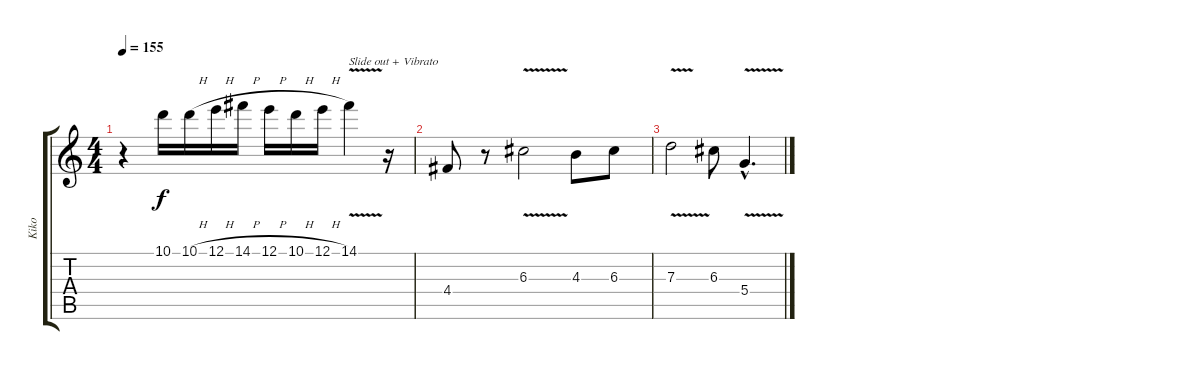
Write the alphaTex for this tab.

\track ("Kiko " "Kiko ") {instrument overdrivenguitar}
\staff {score tabs}
\tuning (E4 B3 G3 D3 A2 E2) {hide}
\ts (4 4)
\tempo 155
\clef g2
\ks c
r.4{dy f} 10.1.16 10.1{h}.16 12.1{h}.16 14.1{h}.16 12.1{h}.16 10.1{h}.16 12.1{h}.16 14.1{v}.4{txt "Slide out + Vibrato"} r.16 |
4.4.8 r.8 6.3{v}.2 4.3.8 6.3.8 |
7.3{v}.2 6.3.8 5.4{v hac}.4{d}
